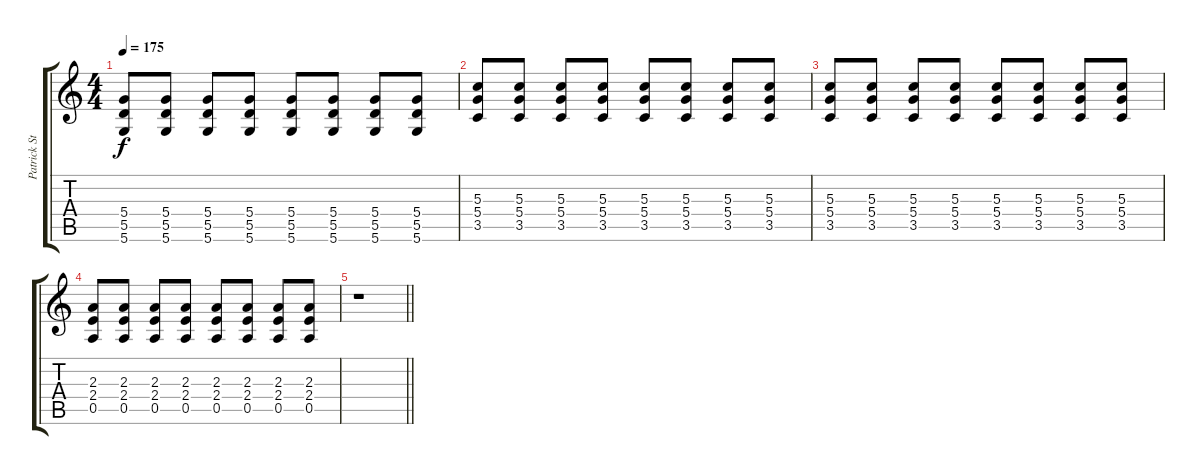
\track ("Patrick Stumph (Rythmn Guitar)" "Patrick St") {instrument distortionguitar}
\staff {score tabs}
\tuning (E4 B3 G3 D3 A2 D2) {hide}
\ts (4 4)
\tempo 175
\clef g2
\ks c
(5.4 5.5 5.6).8{dy f} (5.4 5.5 5.6).8 (5.4 5.5 5.6).8 (5.4 5.5 5.6).8 (5.4 5.5 5.6).8 (5.4 5.5 5.6).8 (5.4 5.5 5.6).8 (5.4 5.5 5.6).8 |
(5.3 5.4 3.5).8 (5.3 5.4 3.5).8 (5.3 5.4 3.5).8 (5.3 5.4 3.5).8 (5.3 5.4 3.5).8 (5.3 5.4 3.5).8 (5.3 5.4 3.5).8 (5.3 5.4 3.5).8 |
(5.3 5.4 3.5).8 (5.3 5.4 3.5).8 (5.3 5.4 3.5).8 (5.3 5.4 3.5).8 (5.3 5.4 3.5).8 (5.3 5.4 3.5).8 (5.3 5.4 3.5).8 (5.3 5.4 3.5).8 |
(2.3 2.4 0.5).8 (2.3 2.4 0.5).8 (2.3 2.4 0.5).8 (2.3 2.4 0.5).8 (2.3 2.4 0.5).8 (2.3 2.4 0.5).8 (2.3 2.4 0.5).8 (2.3 2.4 0.5).8 |
\barLineRight lightlight
r.1
